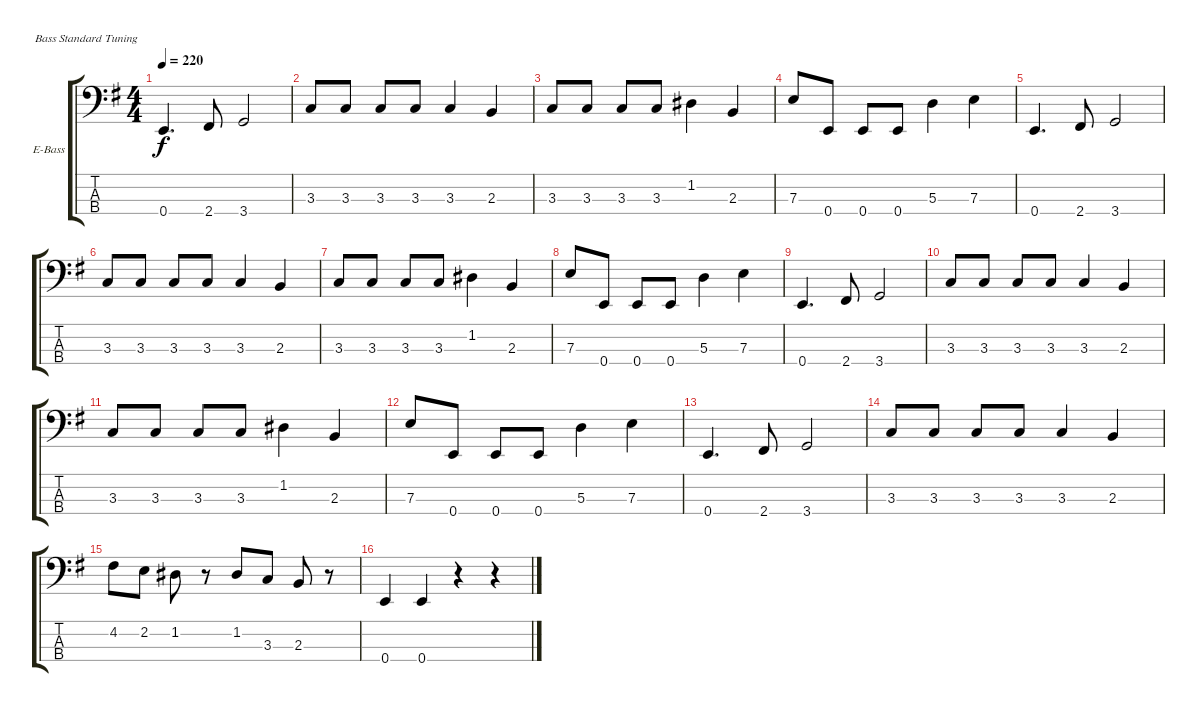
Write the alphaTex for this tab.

\defaultSystemsLayout 4
\bracketExtendMode groupsimilarinstruments
\firstSystemTrackNameOrientation horizontal
\otherSystemsTrackNameOrientation horizontal
\chordDiagramsInScore
\track ("Cliff B." "E-Bass") {instrument electricbassfinger}
\staff {score tabs}
\tuning (G2 D2 A1 E1)
\ts (4 4)
\tempo 220
\clef f4
\ks g
0.4.4{d dy f} 2.4.8 3.4.2 |
3.3.8 3.3.8 3.3.8 3.3.8 3.3.4 2.3.4 |
3.3.8 3.3.8 3.3.8 3.3.8 1.2.4 2.3.4 |
7.3.8 0.4.8 0.4.8 0.4.8 5.3.4 7.3.4 |
0.4.4{d} 2.4.8 3.4.2 |
3.3.8 3.3.8 3.3.8 3.3.8 3.3.4 2.3.4 |
3.3.8 3.3.8 3.3.8 3.3.8 1.2.4 2.3.4 |
7.3.8 0.4.8 0.4.8 0.4.8 5.3.4 7.3.4 |
0.4.4{d} 2.4.8 3.4.2 |
3.3.8 3.3.8 3.3.8 3.3.8 3.3.4 2.3.4 |
3.3.8 3.3.8 3.3.8 3.3.8 1.2.4 2.3.4 |
7.3.8 0.4.8 0.4.8 0.4.8 5.3.4 7.3.4 |
0.4.4{d} 2.4.8 3.4.2 |
3.3.8 3.3.8 3.3.8 3.3.8 3.3.4 2.3.4 |
4.2.8 2.2.8 1.2.8 r.8 1.2.8 3.3.8 2.3.8 r.8 |
0.4.4 0.4.4 r.4 r.4
